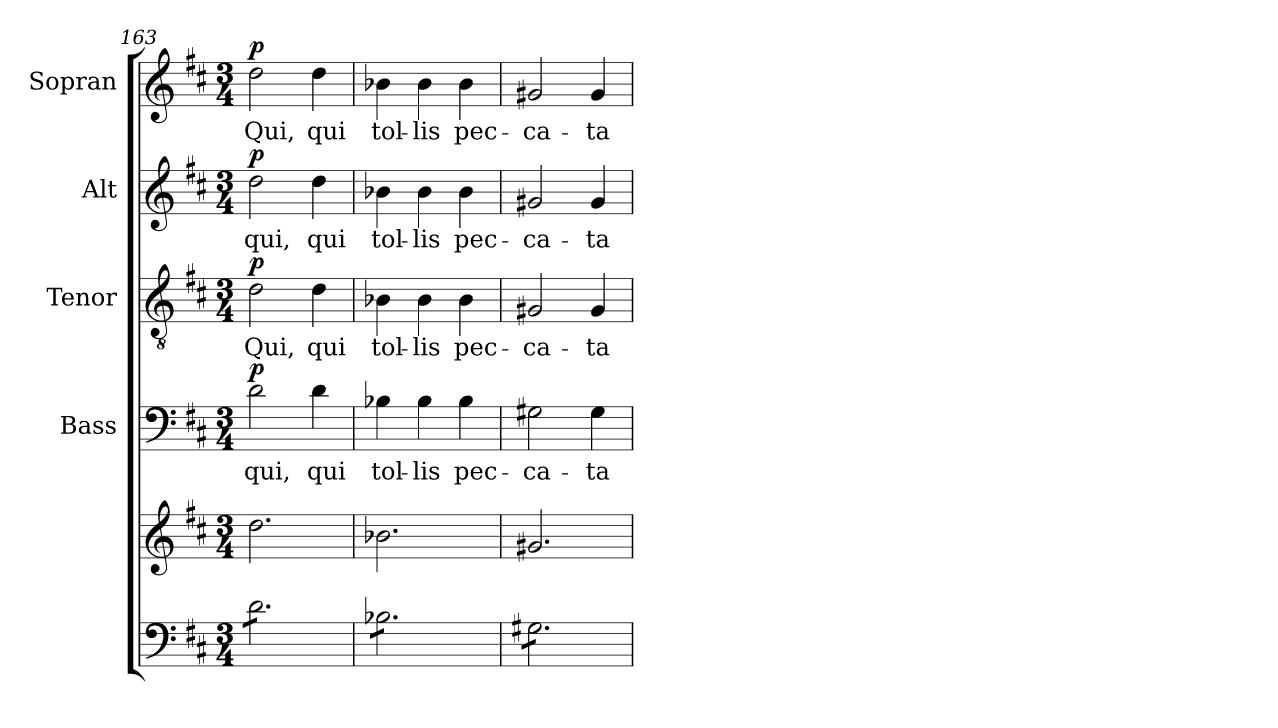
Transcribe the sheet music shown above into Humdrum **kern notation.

**kern	**kern	**kern	**text	**dynam	**kern	**text	**dynam	**kern	**text	**dynam	**kern	**text	**dynam
*part5	*part5	*part4	*part4	*part4	*part3	*part3	*part3	*part2	*part2	*part2	*part1	*part1	*part1
*staff6	*staff5	*staff4	*staff4	*staff4	*staff3	*staff3	*staff3	*staff2	*staff2	*staff2	*staff1	*staff1	*staff1
*	*	*I"Bass	*	*	*I"Tenor	*	*	*I"Alt	*	*	*I"Sopran	*	*
*	*	*I'B.	*	*	*I'T.	*	*	*I'A.	*	*	*I'S.	*	*
*clefF4	*clefG2	*clefF4	*	*	*clefGv2	*	*	*clefG2	*	*	*clefG2	*	*
*k[f#c#]	*k[f#c#]	*k[f#c#]	*	*	*k[f#c#]	*	*	*k[f#c#]	*	*	*k[f#c#]	*	*
*D:	*D:	*D:	*	*	*D:	*	*	*D:	*	*	*D:	*	*
*M3/4	*M3/4	*M3/4	*	*	*M3/4	*	*	*M3/4	*	*	*M3/4	*	*
=163	=163	=163	=163	=163	=163	=163	=163	=163	=163	=163	=163	=163	=163
!	!	!	!LO:LY:b	!LO:DY:a	!	!LO:LY:b	!LO:DY:a	!	!LO:LY:b	!LO:DY:a	!	!LO:LY:b	!LO:DY:a
*tremolo	*	*	*	*	*	*	*	*	*	*	*	*	*
8d\L	2.dd\	2d\	qui,	p	2d\	Qui,	p	2dd\	qui,	p	2dd\	Qui,	p
8d\	.	.	.	.	.	.	.	.	.	.	.	.	.
8d\	.	.	.	.	.	.	.	.	.	.	.	.	.
8d\	.	.	.	.	.	.	.	.	.	.	.	.	.
!	!	!	!LO:LY:b	!	!	!LO:LY:b	!	!	!LO:LY:b	!	!	!LO:LY:b	!
8d\	.	4d\	qui	.	4d\	qui	.	4dd\	qui	.	4dd\	qui	.
8d\J	.	.	.	.	.	.	.	.	.	.	.	.	.
=164	=164	=164	=164	=164	=164	=164	=164	=164	=164	=164	=164	=164	=164
!	!	!	!LO:LY:b	!	!	!LO:LY:b	!	!	!LO:LY:b	!	!	!LO:LY:b	!
8B-X\L	2.b-X\	4B-X\	tol-	.	4B-X\	tol-	.	4b-X\	tol-	.	4b-X\	tol-	.
8B-X\	.	.	.	.	.	.	.	.	.	.	.	.	.
!	!	!	!LO:LY:b	!	!	!LO:LY:b	!	!	!LO:LY:b	!	!	!LO:LY:b	!
8B-X\	.	4B-\	-lis	.	4B-\	-lis	.	4b-\	-lis	.	4b-\	-lis	.
8B-X\	.	.	.	.	.	.	.	.	.	.	.	.	.
!	!	!	!LO:LY:b	!	!	!LO:LY:b	!	!	!LO:LY:b	!	!	!LO:LY:b	!
8B-X\	.	4B-\	pec-	.	4B-\	pec-	.	4b-\	pec-	.	4b-\	pec-	.
8B-X\J	.	.	.	.	.	.	.	.	.	.	.	.	.
=165	=165	=165	=165	=165	=165	=165	=165	=165	=165	=165	=165	=165	=165
!	!	!	!LO:LY:b	!	!	!LO:LY:b	!	!	!LO:LY:b	!	!	!LO:LY:b	!
8G#X\L	2.g#X/	2G#X\	-ca-	.	2G#X/	-ca-	.	2g#X/	-ca-	.	2g#X/	-ca-	.
8G#X\	.	.	.	.	.	.	.	.	.	.	.	.	.
8G#X\	.	.	.	.	.	.	.	.	.	.	.	.	.
8G#X\	.	.	.	.	.	.	.	.	.	.	.	.	.
!	!	!	!LO:LY:b	!	!	!LO:LY:b	!	!	!LO:LY:b	!	!	!LO:LY:b	!
8G#X\	.	4G#\	-ta	.	4G#/	-ta	.	4g#/	-ta	.	4g#/	-ta	.
8G#X\J	.	.	.	.	.	.	.	.	.	.	.	.	.
*Xtremolo	*	*	*	*	*	*	*	*	*	*	*	*	*
=	=	=	=	=	=	=	=	=	=	=	=	=	=
*-	*-	*-	*-	*-	*-	*-	*-	*-	*-	*-	*-	*-	*-
